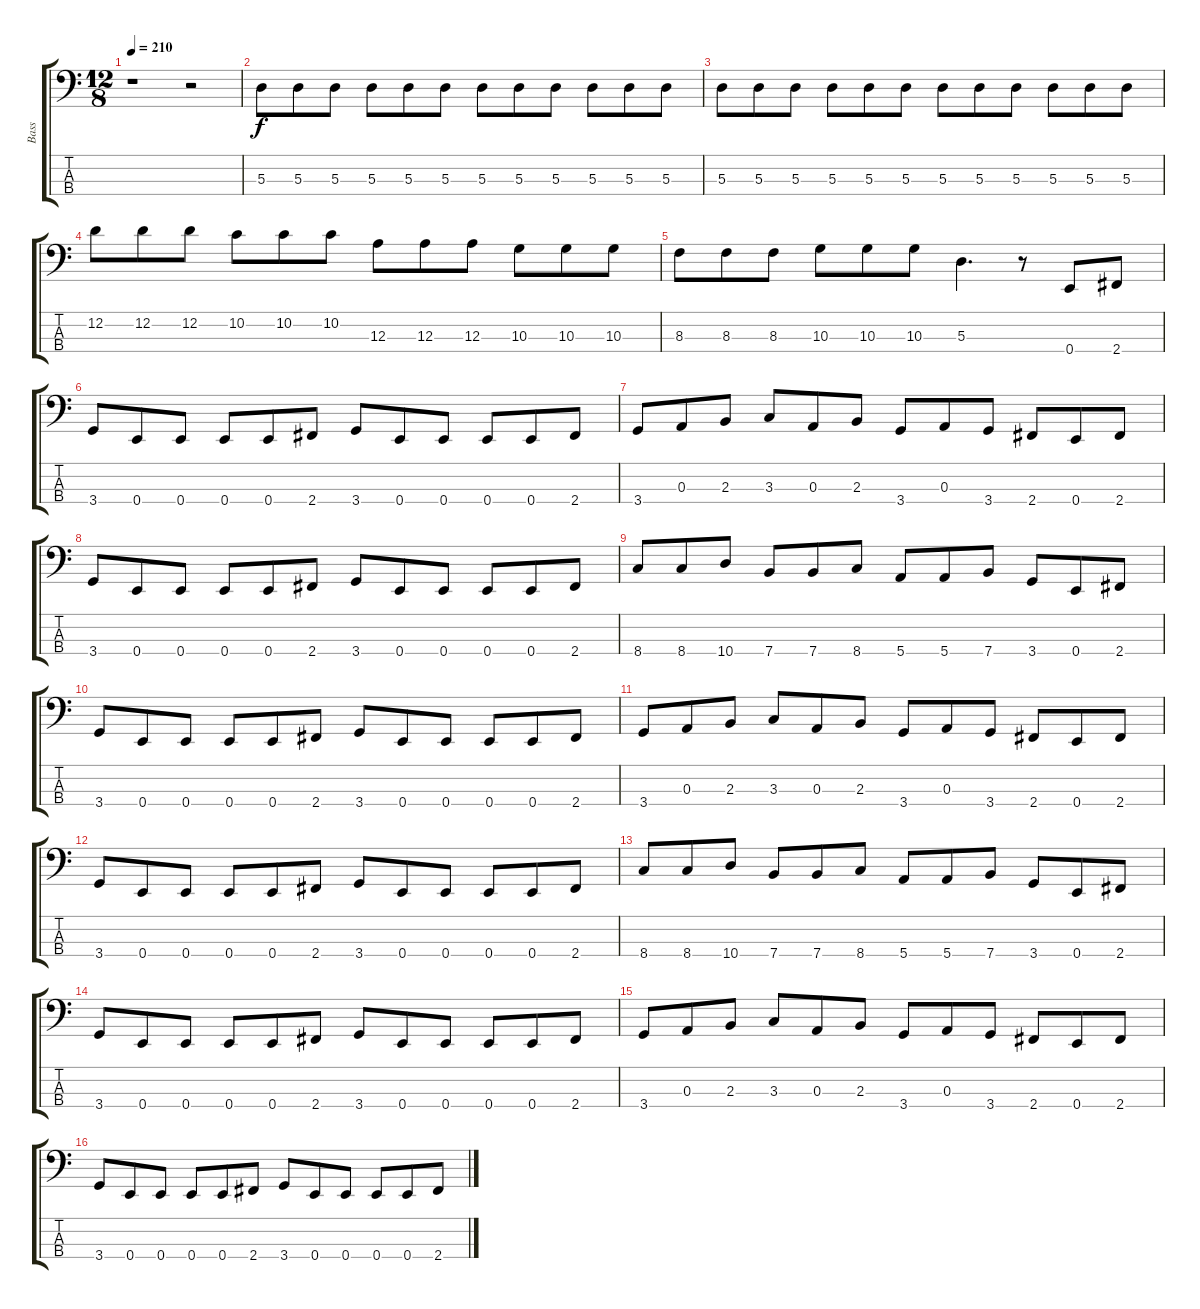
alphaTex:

\track ("Bass" "Bass") {instrument electricbassfinger}
\staff {score tabs}
\tuning (G2 D2 A1 E1) {hide}
\ts (12 8)
\tempo 210
\clef f4
\ks c
r.1{dy f instrument electricbassfinger} r.2 |
5.3.8 5.3.8 5.3.8 5.3.8 5.3.8 5.3.8 5.3.8 5.3.8 5.3.8 5.3.8 5.3.8 5.3.8 |
5.3.8 5.3.8 5.3.8 5.3.8 5.3.8 5.3.8 5.3.8 5.3.8 5.3.8 5.3.8 5.3.8 5.3.8 |
12.2.8 12.2.8 12.2.8 10.2.8 10.2.8 10.2.8 12.3.8 12.3.8 12.3.8 10.3.8 10.3.8 10.3.8 |
8.3.8 8.3.8 8.3.8 10.3.8 10.3.8 10.3.8 5.3.4{d} r.8 0.4.8 2.4.8 |
3.4.8 0.4.8 0.4.8 0.4.8 0.4.8 2.4.8 3.4.8 0.4.8 0.4.8 0.4.8 0.4.8 2.4.8 |
3.4.8 0.3.8 2.3.8 3.3.8 0.3.8 2.3.8 3.4.8 0.3.8 3.4.8 2.4.8 0.4.8 2.4.8 |
3.4.8 0.4.8 0.4.8 0.4.8 0.4.8 2.4.8 3.4.8 0.4.8 0.4.8 0.4.8 0.4.8 2.4.8 |
8.4.8 8.4.8 10.4.8 7.4.8 7.4.8 8.4.8 5.4.8 5.4.8 7.4.8 3.4.8 0.4.8 2.4.8 |
3.4.8 0.4.8 0.4.8 0.4.8 0.4.8 2.4.8 3.4.8 0.4.8 0.4.8 0.4.8 0.4.8 2.4.8 |
3.4.8 0.3.8 2.3.8 3.3.8 0.3.8 2.3.8 3.4.8 0.3.8 3.4.8 2.4.8 0.4.8 2.4.8 |
3.4.8 0.4.8 0.4.8 0.4.8 0.4.8 2.4.8 3.4.8 0.4.8 0.4.8 0.4.8 0.4.8 2.4.8 |
8.4.8 8.4.8 10.4.8 7.4.8 7.4.8 8.4.8 5.4.8 5.4.8 7.4.8 3.4.8 0.4.8 2.4.8 |
3.4.8 0.4.8 0.4.8 0.4.8 0.4.8 2.4.8 3.4.8 0.4.8 0.4.8 0.4.8 0.4.8 2.4.8 |
3.4.8 0.3.8 2.3.8 3.3.8 0.3.8 2.3.8 3.4.8 0.3.8 3.4.8 2.4.8 0.4.8 2.4.8 |
3.4.8 0.4.8 0.4.8 0.4.8 0.4.8 2.4.8 3.4.8 0.4.8 0.4.8 0.4.8 0.4.8 2.4.8
